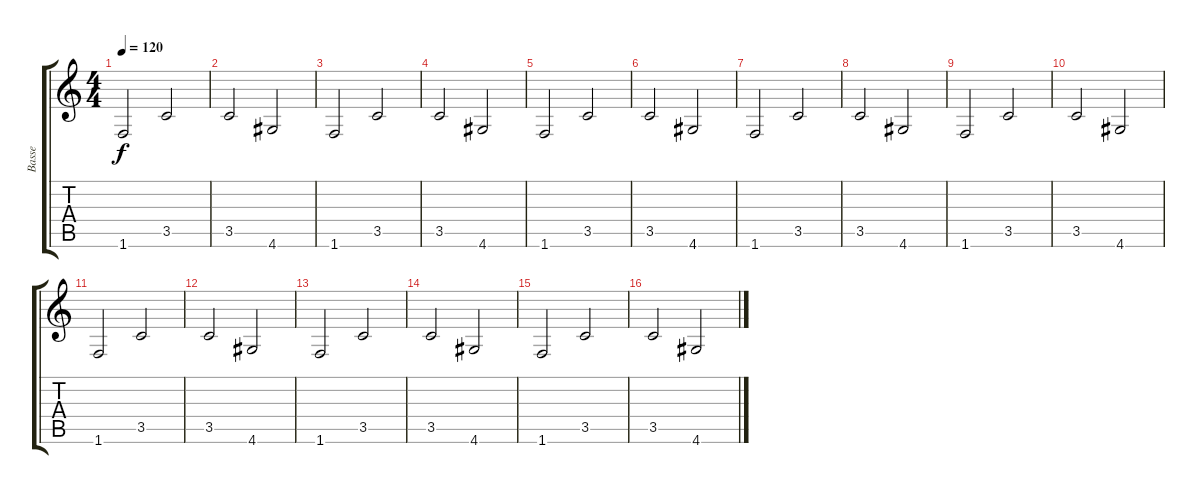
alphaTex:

\track ("Basse" "Basse") {instrument acousticbass}
\staff {score tabs}
\tuning (E4 B3 G3 D3 A2 E2) {hide}
\ts (4 4)
\tempo 120
\clef g2
\ks c
1.6.2{dy f} 3.5.2 |
3.5.2 4.6.2 |
1.6.2 3.5.2 |
3.5.2 4.6.2 |
1.6.2 3.5.2 |
3.5.2 4.6.2 |
1.6.2 3.5.2 |
3.5.2 4.6.2 |
1.6.2 3.5.2 |
3.5.2 4.6.2 |
1.6.2 3.5.2 |
3.5.2 4.6.2 |
1.6.2 3.5.2 |
3.5.2 4.6.2 |
1.6.2 3.5.2 |
3.5.2 4.6.2
